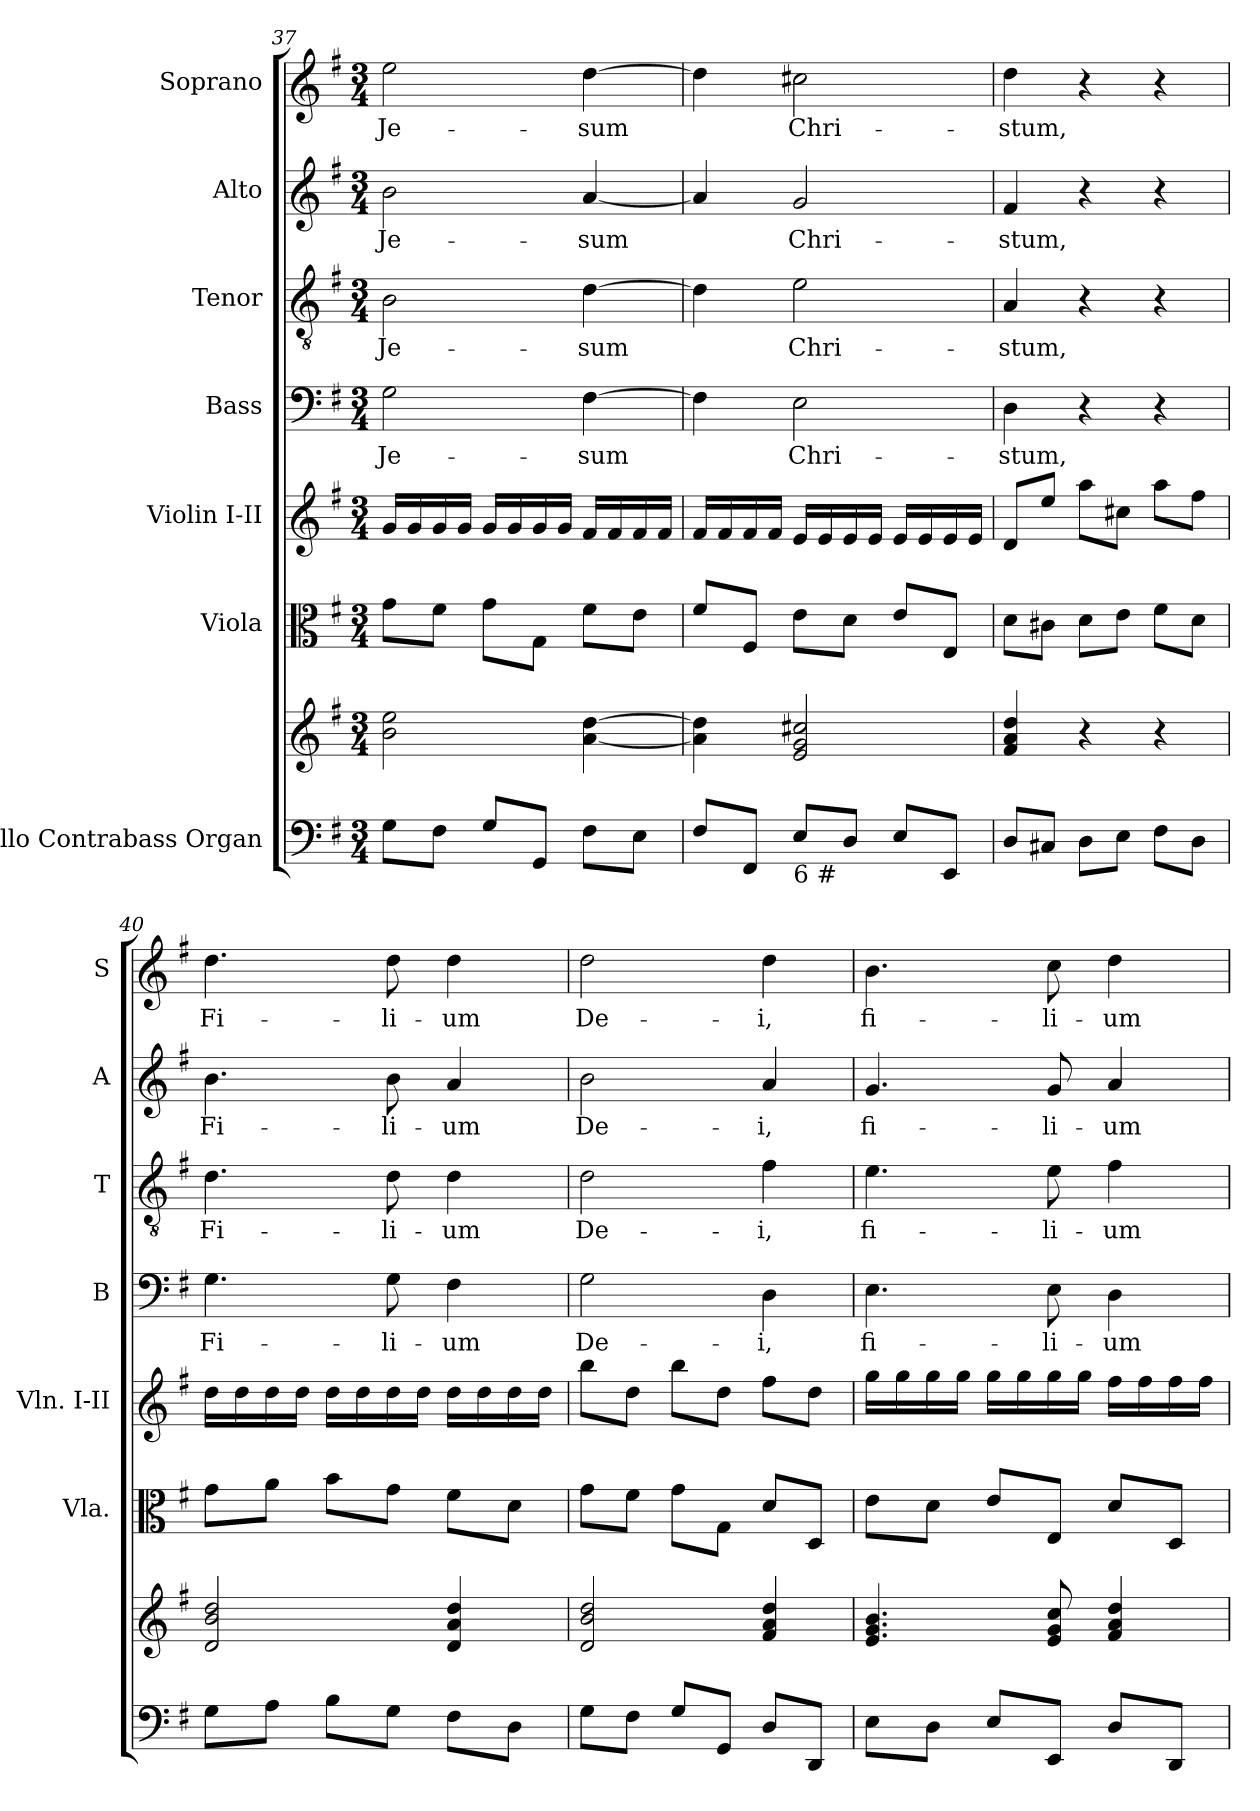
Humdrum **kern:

**kern	**kern	**kern	**kern	**kern	**text	**kern	**text	**kern	**text	**kern	**text
*part7	*part7	*part6	*part5	*part4	*part4	*part3	*part3	*part2	*part2	*part1	*part1
*staff8	*staff7	*staff6	*staff5	*staff4	*staff4	*staff3	*staff3	*staff2	*staff2	*staff1	*staff1
*I"Cello Contrabass Organ	*	*I"Viola	*I"Violin I-II	*I"Bass	*	*I"Tenor	*	*I"Alto	*	*I"Soprano	*
*	*	*I'Vla.	*I'Vln. I-II	*I'B	*	*I'T	*	*I'A	*	*I'S	*
*clefF4	*clefG2	*clefC3	*clefG2	*clefF4	*	*clefGv2	*	*clefG2	*	*clefG2	*
*k[f#]	*k[f#]	*k[f#]	*k[f#]	*k[f#]	*	*k[f#]	*	*k[f#]	*	*k[f#]	*
*e:	*e:	*e:	*e:	*e:	*	*e:	*	*e:	*	*e:	*
*M3/4	*M3/4	*M3/4	*M3/4	*M3/4	*	*M3/4	*	*M3/4	*	*M3/4	*
=37	=37	=37	=37	=37	=37	=37	=37	=37	=37	=37	=37
!	!	!	!	!	!LO:LY:b	!	!LO:LY:b	!	!LO:LY:b	!	!LO:LY:b
8G\L	2b\ 2ee\	8g\L	16g/LL	2G\	Je-	2B\	Je-	2b\	Je-	2ee\	Je-
.	.	.	16g/	.	.	.	.	.	.	.	.
8F#\J	.	8f#\J	16g/	.	.	.	.	.	.	.	.
.	.	.	16g/JJ	.	.	.	.	.	.	.	.
8G/L	.	8g\L	16g/LL	.	.	.	.	.	.	.	.
.	.	.	16g/	.	.	.	.	.	.	.	.
8GG/J	.	8G\J	16g/	.	.	.	.	.	.	.	.
.	.	.	16g/JJ	.	.	.	.	.	.	.	.
!	!	!	!	!	!LO:LY:b	!	!LO:LY:b	!	!LO:LY:b	!	!LO:LY:b
8F#\L	[4a\ [4dd\	8f#\L	16f#/LL	[4F#\	-sum	[4d\	-sum	[4a/	-sum	[4dd\	-sum
.	.	.	16f#/	.	.	.	.	.	.	.	.
8E\J	.	8e\J	16f#/	.	.	.	.	.	.	.	.
.	.	.	16f#/JJ	.	.	.	.	.	.	.	.
=38	=38	=38	=38	=38	=38	=38	=38	=38	=38	=38	=38
8F#/L	4a\] 4dd\]	8f#/L	16f#/LL	4F#\]	.	4d\]	.	4a/]	.	4dd\]	.
.	.	.	16f#/	.	.	.	.	.	.	.	.
8FF#/J	.	8F#/J	16f#/	.	.	.	.	.	.	.	.
.	.	.	16f#/JJ	.	.	.	.	.	.	.	.
!LO:TX:b:t=6  #	!	!	!	!	!	!	!	!	!	!	!
!	!	!	!	!	!LO:LY:b	!	!LO:LY:b	!	!LO:LY:b	!	!LO:LY:b
8E/L	2e/ 2g/ 2cc#X/	8e\L	16e/LL	2E\	Chri-	2e\	Chri-	2g/	Chri-	2cc#X\	Chri-
.	.	.	16e/	.	.	.	.	.	.	.	.
8D/J	.	8d\J	16e/	.	.	.	.	.	.	.	.
.	.	.	16e/JJ	.	.	.	.	.	.	.	.
8E/L	.	8e/L	16e/LL	.	.	.	.	.	.	.	.
.	.	.	16e/	.	.	.	.	.	.	.	.
8EE/J	.	8E/J	16e/	.	.	.	.	.	.	.	.
.	.	.	16e/JJ	.	.	.	.	.	.	.	.
!!LO:PB:g=z
=39	=39	=39	=39	=39	=39	=39	=39	=39	=39	=39	=39
!	!	!	!	!	!LO:LY:b	!	!LO:LY:b	!	!LO:LY:b	!	!LO:LY:b
8D/L	4f#/ 4a/ 4dd/	8d\L	8d/L	4D\	-stum,	4A/	-stum,	4f#/	-stum,	4dd\	-stum,
8C#X/J	.	8c#X\J	8ee/J	.	.	.	.	.	.	.	.
8D\L	4r	8d\L	8aa\L	4r	.	4r	.	4r	.	4r	.
8E\J	.	8e\J	8cc#X\J	.	.	.	.	.	.	.	.
8F#\L	4r	8f#\L	8aa\L	4r	.	4r	.	4r	.	4r	.
8D\J	.	8d\J	8ff#\J	.	.	.	.	.	.	.	.
=40	=40	=40	=40	=40	=40	=40	=40	=40	=40	=40	=40
!	!	!	!	!	!LO:LY:b	!	!LO:LY:b	!	!LO:LY:b	!	!LO:LY:b
8G\L	2d/ 2b/ 2dd/	8g\L	16dd\LL	4.G\	Fi-	4.d\	Fi-	4.b\	Fi-	4.dd\	Fi-
.	.	.	16dd\	.	.	.	.	.	.	.	.
8A\J	.	8a\J	16dd\	.	.	.	.	.	.	.	.
.	.	.	16dd\JJ	.	.	.	.	.	.	.	.
8B\L	.	8b\L	16dd\LL	.	.	.	.	.	.	.	.
.	.	.	16dd\	.	.	.	.	.	.	.	.
!	!	!	!	!	!LO:LY:b	!	!LO:LY:b	!	!LO:LY:b	!	!LO:LY:b
8G\J	.	8g\J	16dd\	8G\	-li-	8d\	-li-	8b\	-li-	8dd\	-li-
.	.	.	16dd\JJ	.	.	.	.	.	.	.	.
!	!	!	!	!	!LO:LY:b	!	!LO:LY:b	!	!LO:LY:b	!	!LO:LY:b
8F#\L	4d/ 4a/ 4dd/	8f#\L	16dd\LL	4F#\	-um	4d\	-um	4a/	-um	4dd\	-um
.	.	.	16dd\	.	.	.	.	.	.	.	.
8D\J	.	8d\J	16dd\	.	.	.	.	.	.	.	.
.	.	.	16dd\JJ	.	.	.	.	.	.	.	.
=41	=41	=41	=41	=41	=41	=41	=41	=41	=41	=41	=41
!	!	!	!	!	!LO:LY:b	!	!LO:LY:b	!	!LO:LY:b	!	!LO:LY:b
8G\L	2d/ 2b/ 2dd/	8g\L	8bb\L	2G\	De-	2d\	De-	2b\	De-	2dd\	De-
8F#\J	.	8f#\J	8dd\J	.	.	.	.	.	.	.	.
8G/L	.	8g\L	8bb\L	.	.	.	.	.	.	.	.
8GG/J	.	8G\J	8dd\J	.	.	.	.	.	.	.	.
!	!	!	!	!	!LO:LY:b	!	!LO:LY:b	!	!LO:LY:b	!	!LO:LY:b
8D/L	4f#/ 4a/ 4dd/	8d/L	8ff#\L	4D\	-i,	4f#\	-i,	4a/	-i,	4dd\	-i,
8DD/J	.	8D/J	8dd\J	.	.	.	.	.	.	.	.
=42	=42	=42	=42	=42	=42	=42	=42	=42	=42	=42	=42
!	!	!	!	!	!LO:LY:b	!	!LO:LY:b	!	!LO:LY:b	!	!LO:LY:b
8E\L	4.e/ 4.g/ 4.b/	8e\L	16gg\LL	4.E\	fi-	4.e\	fi-	4.g/	fi-	4.b\	fi-
.	.	.	16gg\	.	.	.	.	.	.	.	.
8D\J	.	8d\J	16gg\	.	.	.	.	.	.	.	.
.	.	.	16gg\JJ	.	.	.	.	.	.	.	.
8E/L	.	8e/L	16gg\LL	.	.	.	.	.	.	.	.
.	.	.	16gg\	.	.	.	.	.	.	.	.
!	!	!	!	!	!LO:LY:b	!	!LO:LY:b	!	!LO:LY:b	!	!LO:LY:b
8EE/J	8e/ 8g/ 8cc/	8E/J	16gg\	8E\	-li-	8e\	-li-	8g/	-li-	8cc\	-li-
.	.	.	16gg\JJ	.	.	.	.	.	.	.	.
!	!	!	!	!	!LO:LY:b	!	!LO:LY:b	!	!LO:LY:b	!	!LO:LY:b
8D/L	4f#/ 4a/ 4dd/	8d/L	16ff#\LL	4D\	-um	4f#\	-um	4a/	-um	4dd\	-um
.	.	.	16ff#\	.	.	.	.	.	.	.	.
8DD/J	.	8D/J	16ff#\	.	.	.	.	.	.	.	.
.	.	.	16ff#\JJ	.	.	.	.	.	.	.	.
=	=	=	=	=	=	=	=	=	=	=	=
*-	*-	*-	*-	*-	*-	*-	*-	*-	*-	*-	*-
